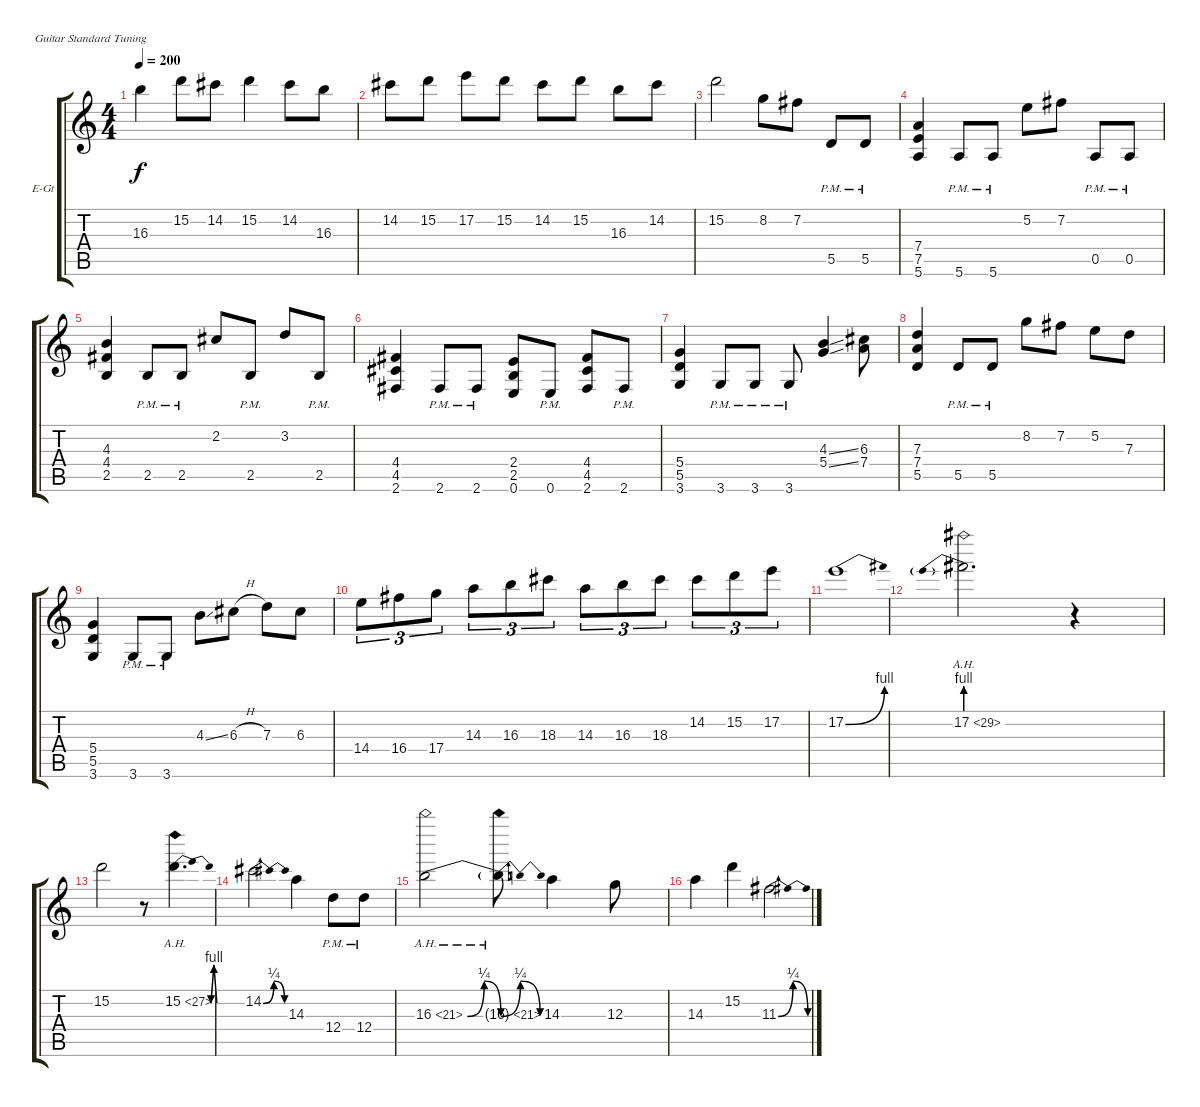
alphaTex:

\bracketExtendMode groupsimilarinstruments
\firstSystemTrackNameOrientation horizontal
\otherSystemsTrackNameOrientation horizontal
\track ("Lead" "E-Gt") {instrument distortionguitar}
\staff {score tabs}
\tuning (E4 B3 G3 D3 A2 E2)
\ts (4 4)
\tempo 200
\clef g2
\ks c
16.3.4{dy f} 15.2.8 14.2.8 15.2.4 14.2.8 16.3.8 |
14.2.8 15.2.8 17.2.8 15.2.8 14.2.8 15.2.8 16.3.8 14.2.8 |
15.2.2 8.2.8 7.2.8 5.5{pm}.8 5.5{pm}.8 |
(7.4 7.5 5.6).4 5.6{pm}.8 5.6{pm}.8 5.2.8 7.2.8 0.5{pm}.8 0.5{pm}.8 |
(4.3 4.4 2.5).4 2.5{pm}.8 2.5{pm}.8 2.2.8 2.5{pm}.8 3.2.8 2.5{pm}.8 |
(4.4 4.5 2.6).4 2.6{pm}.8 2.6{pm}.8 (2.4 2.5 0.6).8 0.6{pm}.8 (4.4 4.5 2.6).8 2.6{pm}.8 |
(5.4 5.5 3.6).4 3.6{pm}.8 3.6{pm}.8 3.6{pm}.8 (4.3{ss} 5.4{ss}).4 (6.3 7.4).8 |
(7.3 7.4 5.5).4 5.5{pm}.8 5.5{pm}.8 8.2.8 7.2.8 5.2.8 7.3.8 |
(5.4 5.5 3.6).4 3.6{pm}.8 3.6{pm}.8 4.3{ss}.8 6.3{h}.8 7.3.8 6.3.8 |
14.4.8{tu (3 2)} 16.4.8{tu (3 2)} 17.4.8{tu (3 2)} 14.3.8{tu (3 2)} 16.3.8{tu (3 2)} 18.3.8{tu (3 2)} 14.3.8{tu (3 2)} 16.3.8{tu (3 2)} 18.3.8{tu (3 2)} 14.2.8{tu (3 2)} 15.2.8{tu (3 2)} 17.2.8{tu (3 2)} |
17.2{be (bend 0 0 60 4)}.1 |
17.2{be (prebend 0 4 60 4) ah 12}.2{d} r.4 |
15.2.2 r.8 15.2{be (bendrelease 0 0 30 4 30 4 60 0) ah 12}.4{d} |
14.2{be (bendrelease 0 0 30 1 30 1 60 0)}.2 14.3.4 12.4{pm}.8 12.4{pm}.8 |
16.3{be (bendrelease 0 0 30 1 30 1 60 0) ah 5}.2 16.3{be (bendrelease 0 0 30 1 30 1 60 0) ah 5 t}.8 14.3.4 12.3.8 |
14.3.4 15.2.4 11.3{be (bendrelease 0 0 30 1 30 1 60 0)}.2
